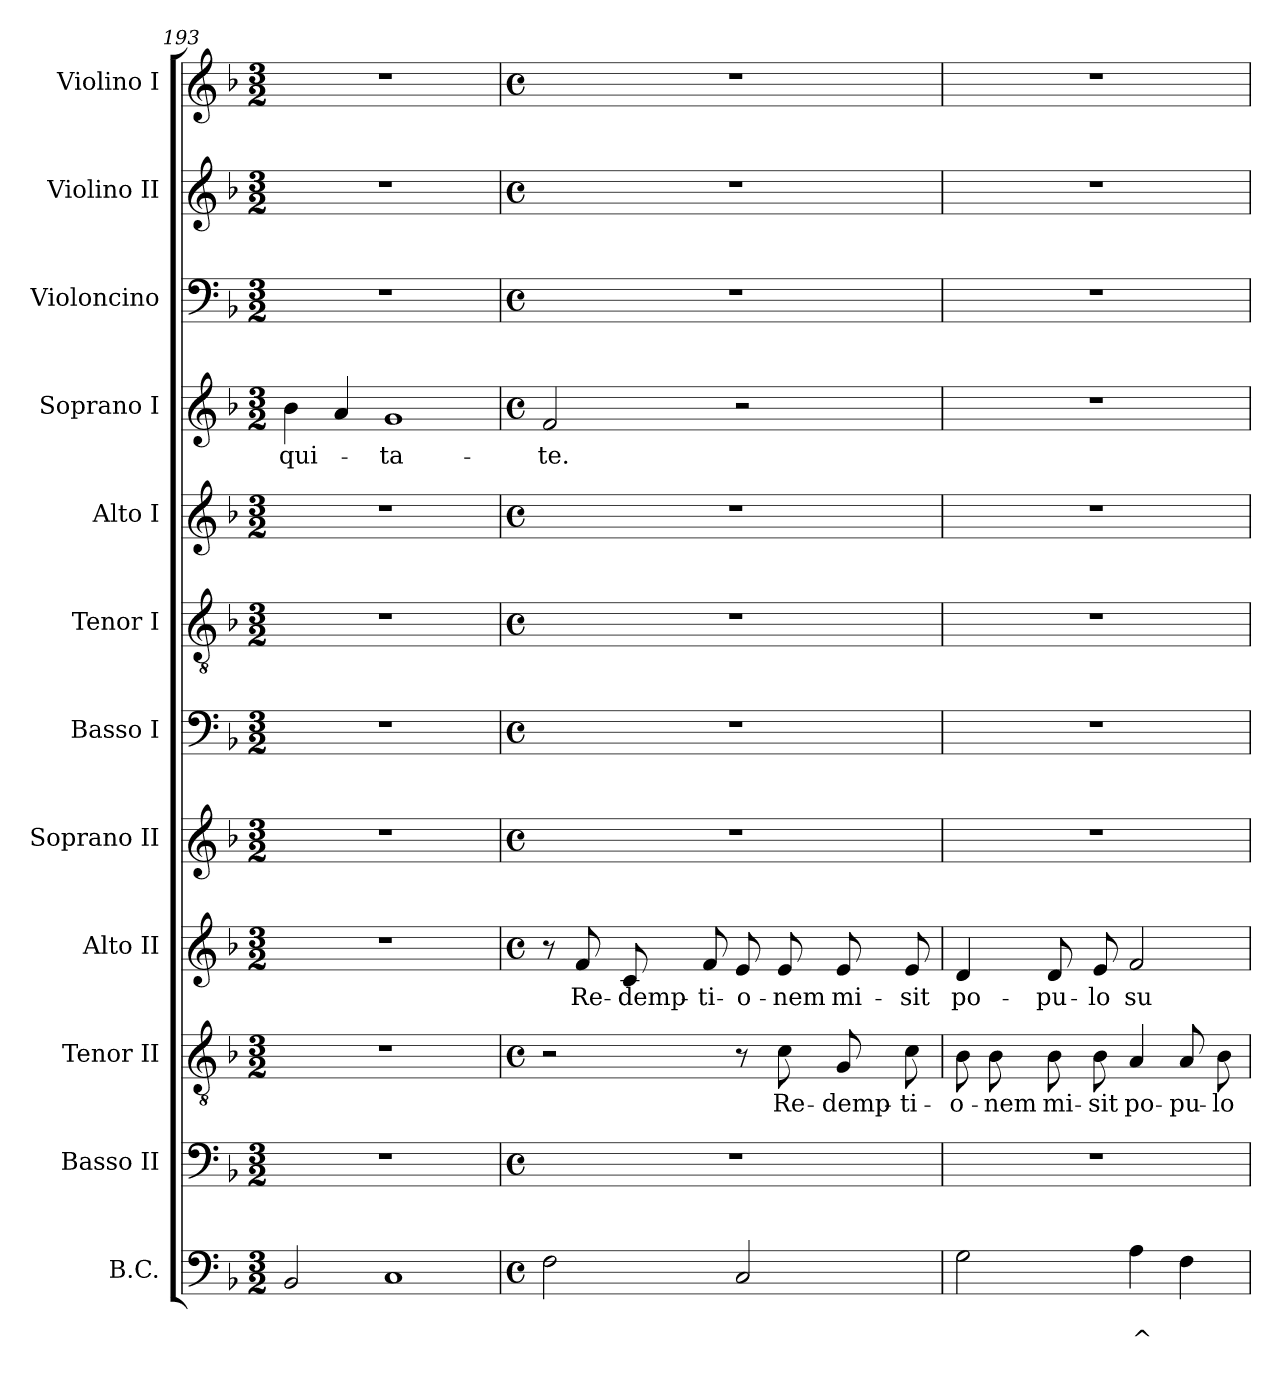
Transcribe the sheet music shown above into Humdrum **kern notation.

**kern	**text	**text	**kern	**kern	**text	**kern	**text	**kern	**kern	**kern	**kern	**kern	**text	**kern	**kern	**kern
*part12	*part12	*part12	*part11	*part10	*part10	*part9	*part9	*part8	*part7	*part6	*part5	*part4	*part4	*part3	*part2	*part1
*staff12	*staff12	*staff12	*staff11	*staff10	*staff10	*staff9	*staff9	*staff8	*staff7	*staff6	*staff5	*staff4	*staff4	*staff3	*staff2	*staff1
*I"B.C.	*	*	*I"Basso II	*I"Tenor II	*	*I"Alto II	*	*I"Soprano II	*I"Basso I	*I"Tenor I	*I"Alto I	*I"Soprano I	*	*I"Violoncino	*I"Violino II	*I"Violino I
*I'BC	*	*	*I'B 2	*I'T 2	*	*I'A 2	*	*I'S 2	*I'B 1	*I'T 1	*I'A 1	*I'S 1	*	*I'Vc.	*I'Vln. II	*I'Vln. I
*clefF4	*	*	*clefF4	*clefGv2	*	*clefG2	*	*clefG2	*clefF4	*clefGv2	*clefG2	*clefG2	*	*clefF4	*clefG2	*clefG2
*k[b-]	*	*	*k[b-]	*k[b-]	*	*k[b-]	*	*k[b-]	*k[b-]	*k[b-]	*k[b-]	*k[b-]	*	*k[b-]	*k[b-]	*k[b-]
*F:	*	*	*F:	*F:	*	*F:	*	*F:	*F:	*F:	*F:	*F:	*	*F:	*F:	*F:
*M3/2	*	*	*M3/2	*M3/2	*	*M3/2	*	*M3/2	*M3/2	*M3/2	*M3/2	*M3/2	*	*M3/2	*M3/2	*M3/2
=193	=193	=193	=193	=193	=193	=193	=193	=193	=193	=193	=193	=193	=193	=193	=193	=193
!	!	!	!	!	!	!	!	!	!	!	!	!	!LO:LY:b	!	!	!
2BB-/	.	.	1.r	1.r	.	1.r	.	1.r	1.r	1.r	1.r	4b-\	-qui-	1.r	1.r	1.r
.	.	.	.	.	.	.	.	.	.	.	.	4a/	.	.	.	.
!	!	!	!	!	!	!	!	!	!	!	!	!	!LO:LY:b	!	!	!
1C	.	.	.	.	.	.	.	.	.	.	.	1g	-ta-	.	.	.
!!LO:LB:g=z
=194	=194	=194	=194	=194	=194	=194	=194	=194	=194	=194	=194	=194	=194	=194	=194	=194
*M4/4	*	*	*M4/4	*M4/4	*	*M4/4	*	*M4/4	*M4/4	*M4/4	*M4/4	*M4/4	*	*M4/4	*M4/4	*M4/4
*met(c)	*	*	*met(c)	*met(c)	*	*met(c)	*	*met(c)	*met(c)	*met(c)	*met(c)	*met(c)	*	*met(c)	*met(c)	*met(c)
!	!	!	!	!	!	!	!	!	!	!	!	!	!LO:LY:b	!	!	!
2F\	.	.	1r	2r	.	8r	.	1r	1r	1r	1r	2f/	-te.	1r	1r	1r
!	!	!	!	!	!	!	!LO:LY:b	!	!	!	!	!	!	!	!	!
.	.	.	.	.	.	8f/	Re-	.	.	.	.	.	.	.	.	.
!	!	!	!	!	!	!	!LO:LY:b	!	!	!	!	!	!	!	!	!
.	.	.	.	.	.	8c/	-demp-	.	.	.	.	.	.	.	.	.
!	!	!	!	!	!	!	!LO:LY:b	!	!	!	!	!	!	!	!	!
.	.	.	.	.	.	8f/	-ti-	.	.	.	.	.	.	.	.	.
!	!	!	!	!	!	!	!LO:LY:b	!	!	!	!	!	!	!	!	!
2C/	.	.	.	8r	.	8e/	-o-	.	.	.	.	2r	.	.	.	.
!	!	!	!	!	!LO:LY:b	!	!	!	!	!	!	!	!	!	!	!
!	!	!	!	!	!	!	!LO:LY:b	!	!	!	!	!	!	!	!	!
.	.	.	.	8c\	Re-	8e/	-nem	.	.	.	.	.	.	.	.	.
!	!	!	!	!	!LO:LY:b	!	!	!	!	!	!	!	!	!	!	!
!	!	!	!	!	!	!	!LO:LY:b	!	!	!	!	!	!	!	!	!
.	.	.	.	8G/	-demp-	8e/	mi-	.	.	.	.	.	.	.	.	.
!	!	!	!	!	!LO:LY:b	!	!	!	!	!	!	!	!	!	!	!
!	!	!	!	!	!	!	!LO:LY:b	!	!	!	!	!	!	!	!	!
.	.	.	.	8c\	-ti-	8e/	-sit	.	.	.	.	.	.	.	.	.
=195	=195	=195	=195	=195	=195	=195	=195	=195	=195	=195	=195	=195	=195	=195	=195	=195
!	!	!	!	!	!LO:LY:b	!	!	!	!	!	!	!	!	!	!	!
!	!	!	!	!	!	!	!LO:LY:b	!	!	!	!	!	!	!	!	!
2G\	.	.	1r	8B-\	-o-	4d/	po-	1r	1r	1r	1r	1r	.	1r	1r	1r
!	!	!	!	!	!LO:LY:b	!	!	!	!	!	!	!	!	!	!	!
.	.	.	.	8B-\	-nem	.	.	.	.	.	.	.	.	.	.	.
!	!	!	!	!	!LO:LY:b	!	!	!	!	!	!	!	!	!	!	!
!	!	!	!	!	!	!	!LO:LY:b	!	!	!	!	!	!	!	!	!
.	.	.	.	8B-\	mi-	8d/	-pu-	.	.	.	.	.	.	.	.	.
!	!	!	!	!	!LO:LY:b	!	!	!	!	!	!	!	!	!	!	!
!	!	!	!	!	!	!	!LO:LY:b	!	!	!	!	!	!	!	!	!
.	.	.	.	8B-\	-sit	8e/	-lo	.	.	.	.	.	.	.	.	.
!	!	!LO:LY:b	!	!	!	!	!	!	!	!	!	!	!	!	!	!
!	!	!	!	!	!LO:LY:b	!	!	!	!	!	!	!	!	!	!	!
!	!	!	!	!	!	!	!LO:LY:b	!	!	!	!	!	!	!	!	!
4A\	.	^	.	4A/	po-	2f/	su-	.	.	.	.	.	.	.	.	.
!	!	!	!	!	!LO:LY:b	!	!	!	!	!	!	!	!	!	!	!
4F\	.	.	.	8A/	-pu-	.	.	.	.	.	.	.	.	.	.	.
!	!	!	!	!	!LO:LY:b	!	!	!	!	!	!	!	!	!	!	!
.	.	.	.	8B-\	-lo	.	.	.	.	.	.	.	.	.	.	.
=	=	=	=	=	=	=	=	=	=	=	=	=	=	=	=	=
*-	*-	*-	*-	*-	*-	*-	*-	*-	*-	*-	*-	*-	*-	*-	*-	*-
